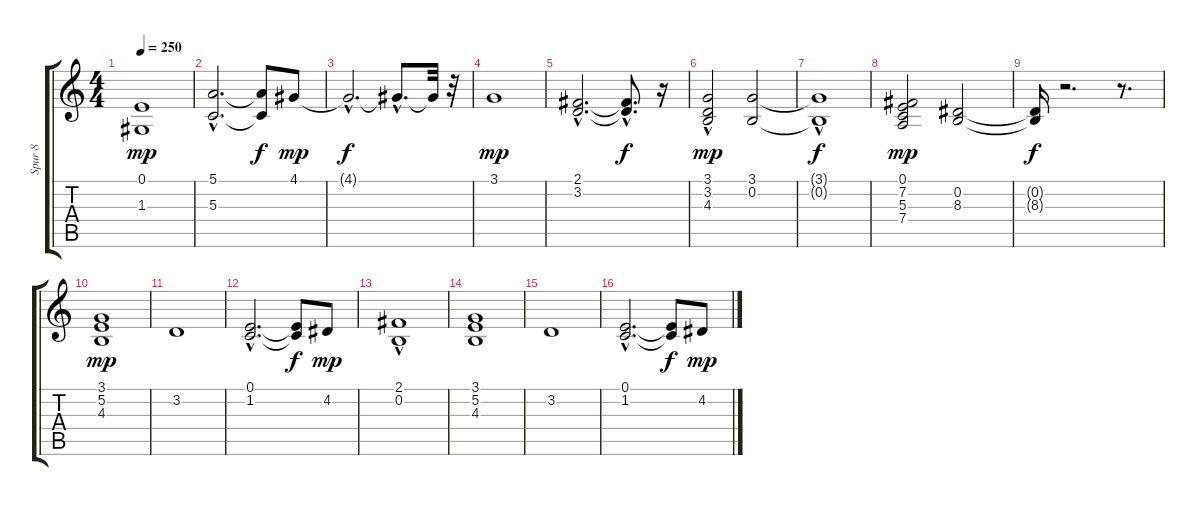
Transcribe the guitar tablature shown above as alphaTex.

\track ("Spur 8" "Spur 8") {instrument synthstrings1}
\staff {score tabs}
\tuning (E4 B3 G3 D3 A2 E2) {hide}
\ts (4 4)
\tempo 250
\clef g2
\ks c
(0.1 1.3).1{dy mp} |
(5.1{hac} 5.3{hac}).2{d} (5.1{t} 5.3{t}).8{dy f} 4.1.8{dy mp} |
4.1{hac t}.2{d dy f} 4.1{hac t}.8{d} 4.1{t}.32 r.32 |
3.1.1{dy mp} |
(2.1{hac} 3.2{hac}).2{d} (2.1{hac t} 3.2{t}).8{d dy f} r.16 |
(3.1{hac} 3.2 4.3).2{dy mp} (3.1 0.2).2 |
(3.1{t} 0.2{hac t}).1{dy f} |
(0.1 7.2 5.3 7.4).2{dy mp} (0.2 8.3).2 |
(0.2{t} 8.3{t}).16{dy f} r.2{d} r.8{d} |
(3.1 5.2 4.3).1{dy mp} |
3.2.1 |
(0.1{hac} 1.2{hac}).2{d} (0.1{t} 1.2{t}).8{dy f} 4.2.8{dy mp} |
(2.1 0.2{hac}).1 |
(3.1 5.2 4.3).1 |
3.2.1 |
(0.1{hac} 1.2{hac}).2{d} (0.1{t} 1.2{t}).8{dy f} 4.2.8{dy mp}
